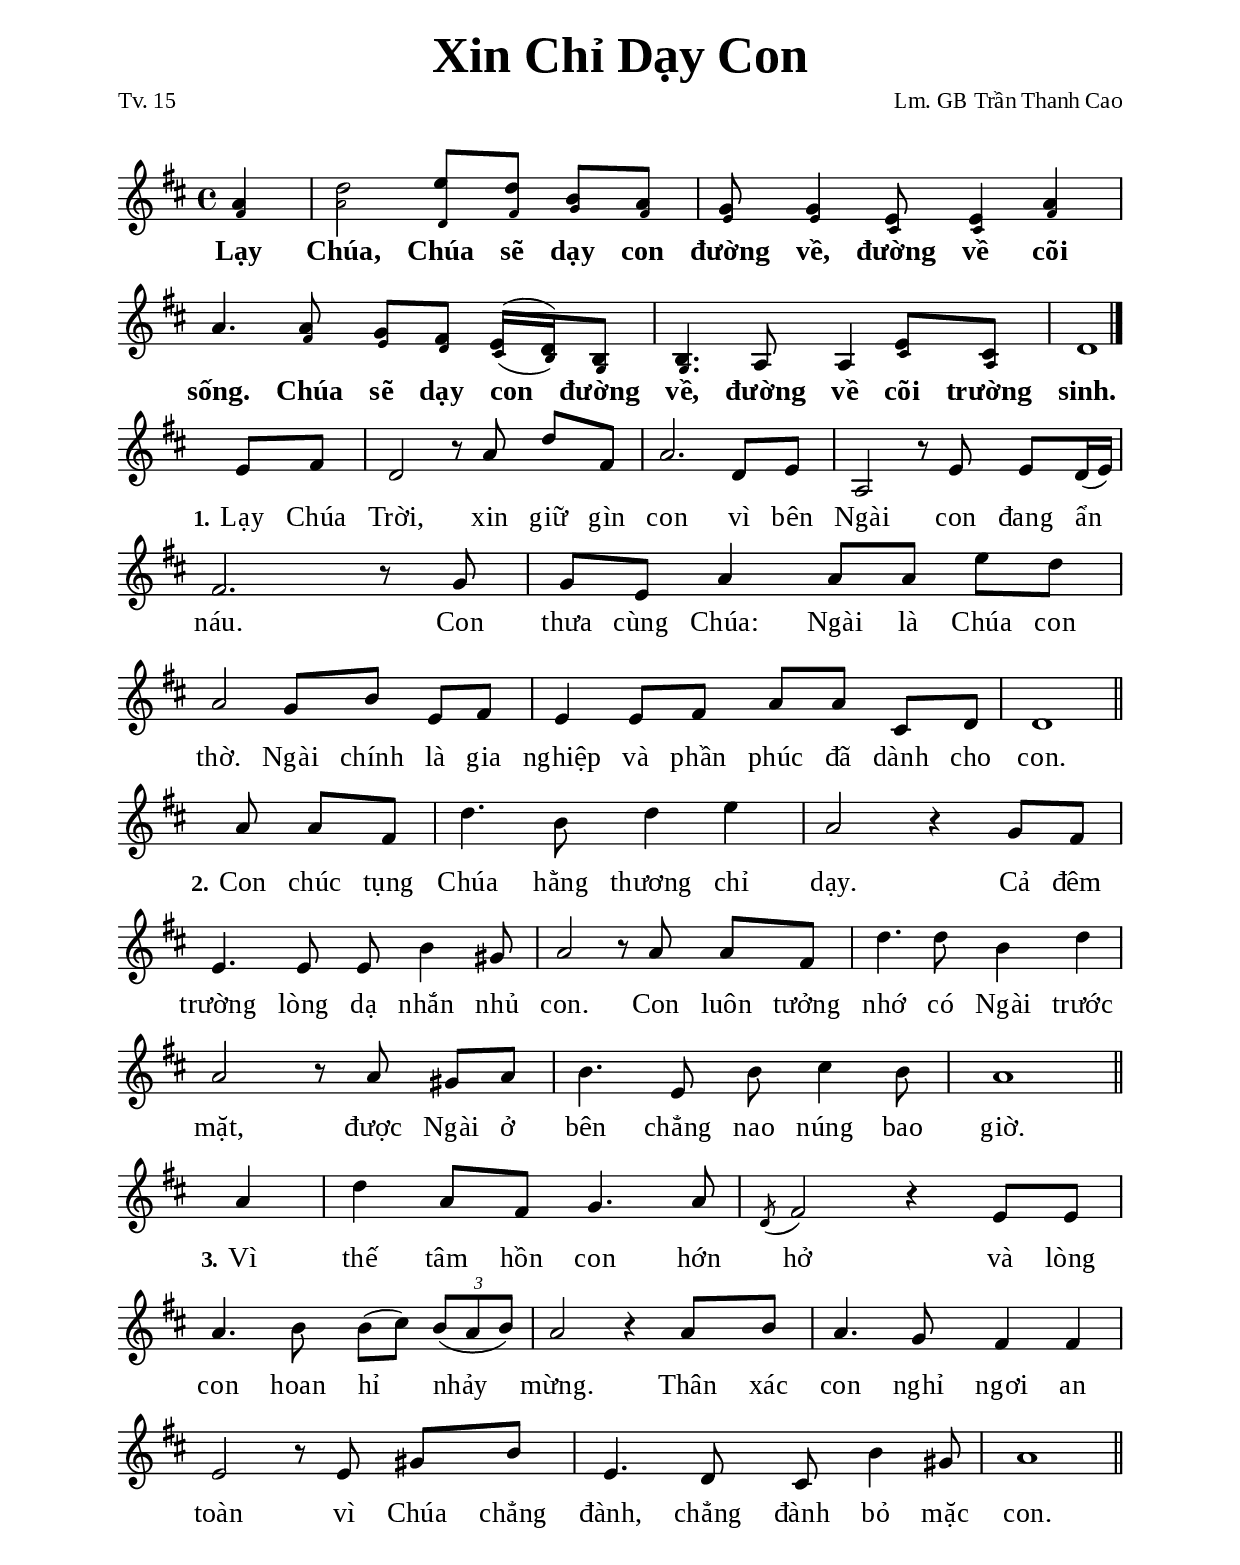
% Cài đặt chung
\version "2.22.1"
\include "english.ly"

\header {
  title = \markup { \fontsize #3 "Xin Chỉ Dạy Con" }
  poet = "Tv. 15"
  composer = "Lm. GB Trần Thanh Cao"
  arranger = " "
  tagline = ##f
}

% Nhạc điệp khúc
nhacDiepKhucSop = \relative c'' {
  \partial 4 a4 |
  d2 e8 d b a |
  g g4 e8 e4 a |
  a4. a8 g fs e16 _(d) b8 |
  b4. a8 a4 e'8 cs |
  d1 \bar "|."
}

nhacDiepKhucBas = \relative c' {
  \partial 4 fs4 |
  a2 d,8 fs g fs |
  e e4 cs8 cs4 fs4 |
  a4. fs8 e d cs16 ^(b) g8 |
  g4. a8 a4 cs8 a |
  \skip 4
}

% Nhạc phiên khúc
nhacPhienKhucMot = \relative c' {
  \partial 4 e8 fs |
  d2 r8 a'8 d fs, |
  a2. d,8 e |
  a,2 r8 e'8 e d16 (e) |
  fs2. r8 g |
  g e a4 a8 a e' d |
  a2 g8 b e, fs |
  e4 e8 fs a a cs, d |
  d1 \bar "||"
}

nhacPhienKhucHai = \relative c'' {
  \partial 4. a8 a fs |
  d'4. b8 d4 e |
  a,2 r4 g8 fs |
  e4. e8 e b'4 gs8 |
  a2 r8 a a fs |
  d'4. d8 b4 d |
  a2 r8 a8 gs a |
  b4. e,8 b' cs4 b8 |
  a1 \bar "||"
}

nhacPhienKhucBa = \relative c'' {
  \partial 4 a4 |
  d a8 fs g4. a8 |
  \acciaccatura d,8 fs2 r4 e8 e |
  a4. b8 b (cs) \tuplet 3/2 { b8 (a b) } |
  a2 r4 a8 b |
  a4. g8 fs4 fs |
  e2 r8 e gs b |
  e,4. d8 cs b'4 gs8 |
  a1 \bar "||"
}

% Lời điệp khúc
loiDiepKhuc = \lyricmode {
  Lạy Chúa, Chúa sẽ dạy con đường về,
  đường về cõi sống.
  Chúa sẽ dạy con đường về,
  đường về cõi trường sinh.
}

% Lời phiên khúc
loiPhienKhucMot = \lyricmode {
  \set stanza = #"1."
  Lạy Chúa Trời, xin giữ gìn con
  vì bên Ngài con đang ẩn náu.
  Con thưa cùng Chúa: Ngài là Chúa con thờ.
  Ngài chính là gia nghiệp và phần phúc đã dành cho con.
}

loiPhienKhucHai = \lyricmode {
  \set stanza = #"2."
  Con chúc tụng Chúa hằng thương chỉ dạy.
  Cả đêm trường lòng dạ nhắn nhủ con.
  Con luôn tưởng nhớ có Ngài trước mặt,
  được Ngài ở bên chẳng nao núng bao giờ.
}

loiPhienKhucBa = \lyricmode {
  \set stanza = #"3."
  Vì thế tâm hồn con hớn hở và lòng con hoan hỉ nhảy mừng.
  Thân xác con nghỉ ngơi an toàn vì Chúa chẳng đành,
  chẳng đành bỏ mặc con.
}


% Dàn trang
\paper {
  #(set-paper-size "a4")
  top-margin = 15\mm
  bottom-margin = 10\mm
  left-margin = 20\mm
  right-margin = 20\mm
  indent = #0
  #(define fonts
    (make-pango-font-tree
      "Liberation Serif"
      "Liberation Serif"
      "Liberation Serif"
      (/ 20 20)))
  page-count = #1
  system-system-spacing = #'((basic-distance . 12)
                             (minimum-distance . 12)
                             (padding . 1))
  score-system-spacing = #'((basic-distance . 12)
                             (minimum-distance . 12)
                             (padding . 1))
}

% Thiết lập tông và nhịp
TongNhip = {
  \key d \major \time 4/4
  \set Timing.beamExceptions = #'()
  \set Timing.baseMoment = #(ly:make-moment 1/4)
  \set Timing.beatStructure = #'(1 1 1 1)}

% Đổi kích thước nốt cho bè phụ
notBePhu =
#(define-music-function (font-size music) (number? ly:music?)
   (for-some-music
     (lambda (m)
       (if (music-is-of-type? m 'rhythmic-event)
           (begin
             (set! (ly:music-property m 'tweaks)
                   (cons `(font-size . ,font-size)
                         (ly:music-property m 'tweaks)))
             #t)
           #f))
     music)
   music)

\score {
  \new ChoirStaff <<
    \new Staff = diepKhuc \with {
        \consists "Merge_rests_engraver"
        %\magnifyStaff #(magstep +1)
        printPartCombineTexts = ##f
      }
      <<
      \new Voice \TongNhip \partCombine 
        \nhacDiepKhucSop
        \notBePhu -3 { \nhacDiepKhucBas }
      \new NullVoice = nhacThamChieu \nhacDiepKhucSop
      \new Lyrics \with {
          \override VerticalAxisGroup.
            nonstaff-relatedstaff-spacing.padding = #0.5
          \override VerticalAxisGroup.
            nonstaff-unrelatedstaff-spacing.padding = #1
        }
        \lyricsto nhacThamChieu \loiDiepKhuc
      >>
  >>
  \layout {
    \override Lyrics.LyricText.font-series = #'bold
    \override Lyrics.LyricText.font-size = #+2
    \override Lyrics.LyricSpace.minimum-distance = #2.5
    \override Score.BarNumber.break-visibility = ##(#f #f #f)
    \override Score.SpacingSpanner.uniform-stretching = ##t
  }
}

\score {
  \new ChoirStaff <<
    \new Staff = phienKhuc \with {
        %\magnifyStaff #(magstep +1)
      }
      <<
      \new Voice = beSop {
        \TongNhip \nhacPhienKhucMot
      }
    >>
    \new Lyrics \with {
          \override VerticalAxisGroup.
            nonstaff-relatedstaff-spacing.padding = #1
          \override VerticalAxisGroup.
            nonstaff-unrelatedstaff-spacing.padding = #1
        }
        \lyricsto beSop \loiPhienKhucMot
  >>
  \layout {
    \override Staff.TimeSignature.transparent = ##t
    \override Lyrics.LyricText.font-size = #+2
    \override Lyrics.LyricSpace.minimum-distance = #2
    \override Score.BarNumber.break-visibility = ##(#f #f #f)
    \override Score.SpacingSpanner.uniform-stretching = ##t
  }
}

\score {
  \new ChoirStaff <<
    \new Staff = phienKhuc \with {
        %\magnifyStaff #(magstep +1)
      }
      <<
      \new Voice = beSop {
        \TongNhip \nhacPhienKhucHai
      }
    >>
    \new Lyrics \with {
          \override VerticalAxisGroup.
            nonstaff-relatedstaff-spacing.padding = #1.2
          \override VerticalAxisGroup.
            nonstaff-unrelatedstaff-spacing.padding = #1
        }
        \lyricsto beSop \loiPhienKhucHai
  >>
  \layout {
    \override Staff.TimeSignature.transparent = ##t
    \override Lyrics.LyricText.font-size = #+2
    \override Lyrics.LyricSpace.minimum-distance = #2
    \override Score.BarNumber.break-visibility = ##(#f #f #f)
    \override Score.SpacingSpanner.uniform-stretching = ##t
  }
}

\score {
  \new ChoirStaff <<
    \new Staff = phienKhuc \with {
        %\magnifyStaff #(magstep +1)
      }
      <<
      \new Voice = beSop {
        \TongNhip \nhacPhienKhucBa
      }
    >>
    \new Lyrics \with {
          \override VerticalAxisGroup.
            nonstaff-relatedstaff-spacing.padding = #1.2
          \override VerticalAxisGroup.
            nonstaff-unrelatedstaff-spacing.padding = #1
        }
        \lyricsto beSop \loiPhienKhucBa
  >>
  \layout {
    \override Staff.TimeSignature.transparent = ##t
    \override Lyrics.LyricText.font-size = #+2
    \override Lyrics.LyricSpace.minimum-distance = #3
    \override Score.BarNumber.break-visibility = ##(#f #f #f)
    \override Score.SpacingSpanner.uniform-stretching = ##t
  }
}
